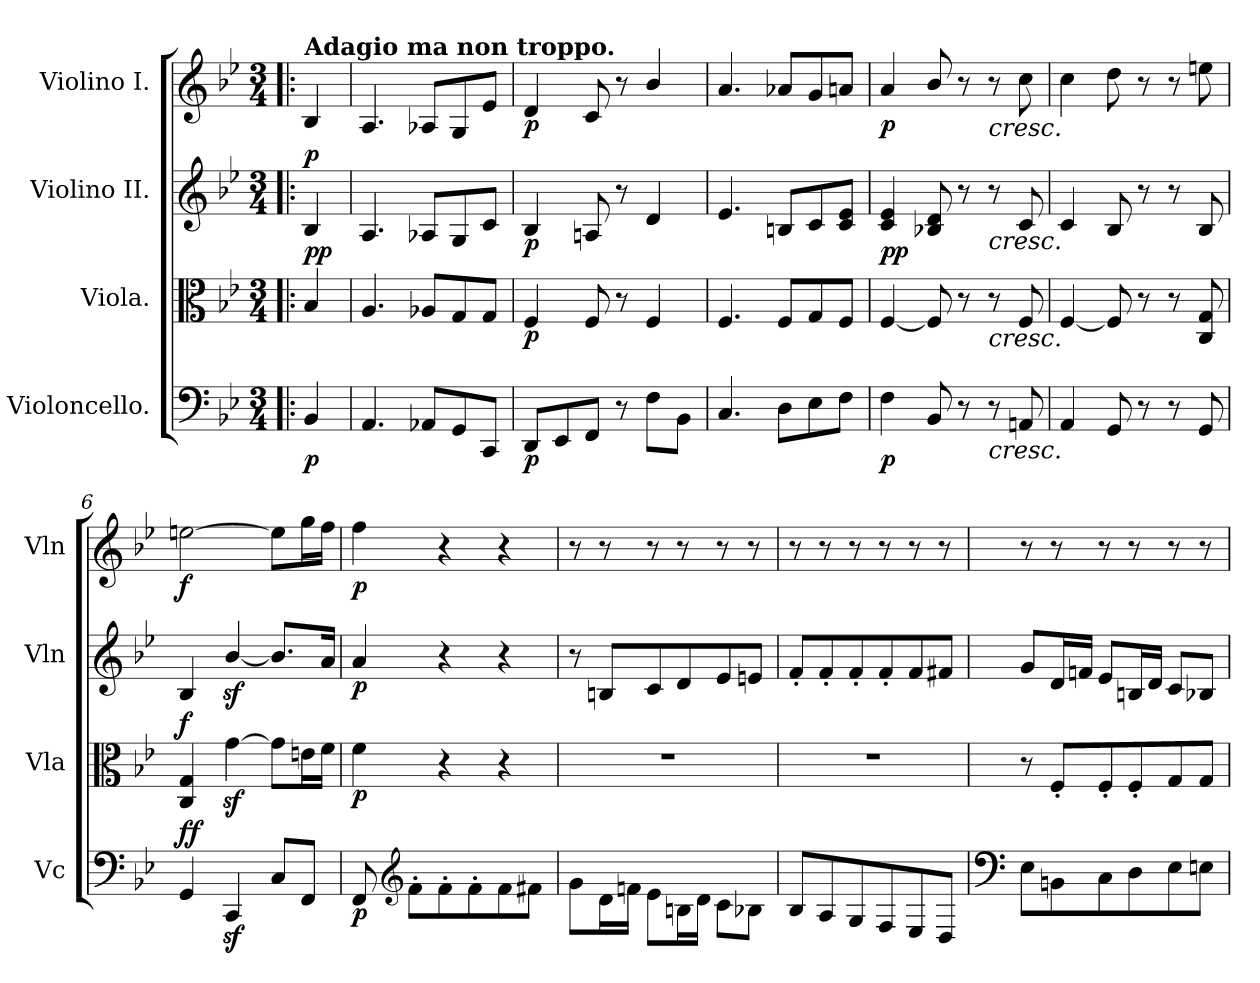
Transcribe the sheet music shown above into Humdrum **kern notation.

**kern	**dynam	**kern	**dynam	**kern	**dynam	**kern	**dynam
*part4	*part4	*part3	*part3	*part2	*part2	*part1	*part1
*staff4	*staff4	*staff3	*staff3	*staff2	*staff2	*staff1	*staff1
*I"Violoncello.	*	*I"Viola.	*	*I"Violino II.	*	*I"Violino I.	*
*I'Vc	*	*I'Vla	*	*I'Vln	*	*I'Vln	*
*clefF4	*	*clefC3	*	*clefG2	*	*clefG2	*
*k[b-e-]	*	*k[b-e-]	*	*k[b-e-]	*	*k[b-e-]	*
*B-:	*	*B-:	*	*B-:	*	*B-:	*
*M3/4	*	*M3/4	*	*M3/4	*	*M3/4	*
=!|:	=!|:	=!|:	=!|:	=!|:	=!|:	=!|:	=!|:
!	!	!	!	!	!	!LO:TX:a:B:t=Adagio ma non troppo.	!
!	!LO:DY:b	!	!LO:DY:b	!	!	!	!
!	!	!	!LO:DY:n=1:a	!	!LO:DY:a	!	!
4BB-/	p	4B-/	p p	4B-/	p	4B-/	.
=1	=1	=1	=1	=1	=1	=1	=1
4.AA/	.	4.A/	.	4.A/	.	4.A/	.
8AA-X/L	.	8A-X/L	.	8A-X/L	.	8A-X/L	.
8GG/	.	8G/	.	8G/	.	8G/	.
8CC/J	.	8G/J	.	8c/J	.	8e-/J	.
=2	=2	=2	=2	=2	=2	=2	=2
!	!LO:DY:b	!	!LO:DY:b	!	!LO:DY:b	!	!LO:DY:b
8DD/L	p	4F/	p	4B-/	p	4d/	p
8EE-/	.	.	.	.	.	.	.
8FF/J	.	8F/	.	8An/	.	8c/	.
8r	.	8r	.	8r	.	8r	.
8F\L	.	4F/	.	4d/	.	4b-/	.
8BB-\J	.	.	.	.	.	.	.
=3	=3	=3	=3	=3	=3	=3	=3
4.C/	.	4.F/	.	4.e-/	.	4.a/	.
8D\L	.	8F/L	.	8Bn/L	.	8a-X/L	.
8E-\	.	8G/	.	8c/	.	8g/	.
8F\J	.	8F/J	.	8c/ 8e-/J	.	8an/J	.
=4	=4	=4	=4	=4	=4	=4	=4
!	!LO:DY:b	!	!LO:DY:b	!	!	!	!
!	!	!	!LO:DY:n=1:a	!	!	!	!LO:DY:b
4F\	p	[4F/	p p	4c/ 4e-/	.	4a/	p
8BB-/	.	8F/]	.	8B-X/ 8d/	.	8b-/	.
8r	.	8r	.	8r	.	8r	.
!	!	!	!	!	!	!LO:TX:b:i:t=cresc.	!
!	!	!	!	!LO:TX:b:i:t=cresc.	!	!	!
!	!	!LO:TX:b:i:t=cresc.	!	!	!	!	!
!LO:TX:b:i:t=cresc.	!	!	!	!	!	!	!
8r	.	8r	.	8r	.	8r	.
8AAn/	.	8F/	.	8c/	.	8cc\	.
=5	=5	=5	=5	=5	=5	=5	=5
4AA/	.	[4F/	.	4c/	.	4cc\	.
8GG/	.	8F/]	.	8B-/	.	8dd\	.
8r	.	8r	.	8r	.	8r	.
8r	.	8r	.	8r	.	8r	.
8GG/	.	8C/ 8G/	.	8B-/	.	8een\	.
=6	=6	=6	=6	=6	=6	=6	=6
!	!LO:DY:b	!	!	!	!	!	!
!	!LO:DY:n=1:a	!	!LO:DY:a	!	!	!	!LO:DY:b
4GG/	f f	4C/ 4G/	f	4B-/	.	[2een\	f
4CCz</	.	[4gz<\	.	[4b-z</	.	.	.
8C/L	.	8g\L]	.	8.b-/L]	.	8ee\L]	.
8FF/J	.	16en\L	.	.	.	16gg\L	.
.	.	16f\JJ	.	16a/Jk	.	16ff\JJ	.
=7	=7	=7	=7	=7	=7	=7	=7
!	!LO:DY:b	!	!LO:DY:b	!	!LO:DY:b	!	!LO:DY:b
8FF/	p	4f\	p	4a/	p	4ff\	p
*clefG2	*	*	*	*	*	*	*
8f'\L	.	.	.	.	.	.	.
8f'\	.	4r	.	4r	.	4r	.
8f'\	.	.	.	.	.	.	.
8f\	.	4r	.	4r	.	4r	.
8f#X\J	.	.	.	.	.	.	.
=8	=8	=8	=8	=8	=8	=8	=8
8g\L	.	2.r	.	8r	.	8r	.
16d\L	.	.	.	8Bn/L	.	8r	.
16fn\JJ	.	.	.	.	.	.	.
8e-\L	.	.	.	8c/	.	8r	.
16Bn\L	.	.	.	8d/	.	8r	.
16d\JJ	.	.	.	.	.	.	.
8c\L	.	.	.	8e-/	.	8r	.
8B-X\J	.	.	.	8en/J	.	8r	.
=9	=9	=9	=9	=9	=9	=9	=9
8B-/L	.	2.r	.	8f'/L	.	8r	.
8A/	.	.	.	8f'/	.	8r	.
8G/	.	.	.	8f'/	.	8r	.
8F/	.	.	.	8f'/	.	8r	.
8E-/	.	.	.	8f/	.	8r	.
8D/J	.	.	.	8f#X/J	.	8r	.
=10	=10	=10	=10	=10	=10	=10	=10
*clefF4	*	*	*	*	*	*	*
8E-\L	.	8r	.	8g/L	.	8r	.
8BBn\	.	8F'/L	.	16d/L	.	8r	.
.	.	.	.	16fn/JJ	.	.	.
8C\	.	8F'/	.	8e-/L	.	8r	.
8D\	.	8F'/	.	16Bn/L	.	8r	.
.	.	.	.	16d/JJ	.	.	.
8E-\	.	8G/	.	8c/L	.	8r	.
8En\J	.	8G/J	.	8B-X/J	.	8r	.
=	=	=	=	=	=	=	=
*-	*-	*-	*-	*-	*-	*-	*-
